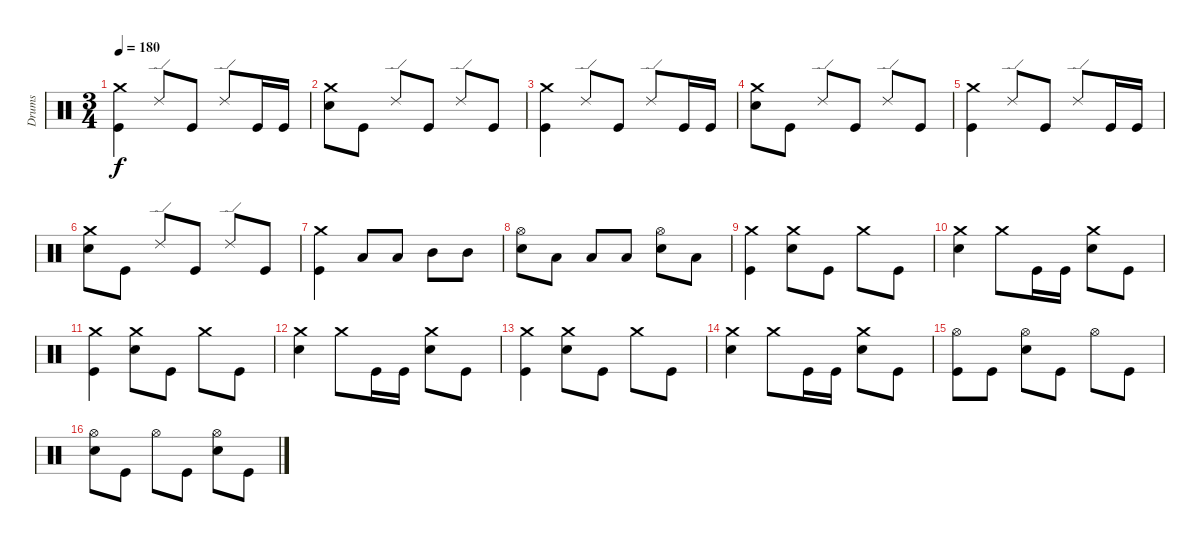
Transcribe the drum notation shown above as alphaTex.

\track ("Drums" "Drums") {instrument percussion}
\staff {score}
\articulation defaults
\ts (3 4)
\tempo 180
\clef neutral
\ks c
("Crash medium (hit)" "Kick (hit)").4{dy f} "Ride (edge) 2".8 "Kick (hit)".8 "Ride (edge) 2".8 "Kick (hit)".16 "Kick (hit)".16 |
("Crash medium (hit)" "Electric Snare (hit)").8 "Kick (hit)".8 "Ride (edge) 2".8 "Kick (hit)".8 "Ride (edge) 2".8 "Kick (hit)".8 |
("Crash medium (hit)" "Kick (hit)").4 "Ride (edge) 2".8 "Kick (hit)".8 "Ride (edge) 2".8 "Kick (hit)".16 "Kick (hit)".16 |
("Crash medium (hit)" "Electric Snare (hit)").8 "Kick (hit)".8 "Ride (edge) 2".8 "Kick (hit)".8 "Ride (edge) 2".8 "Kick (hit)".8 |
("Crash medium (hit)" "Kick (hit)").4 "Ride (edge) 2".8 "Kick (hit)".8 "Ride (edge) 2".8 "Kick (hit)".16 "Kick (hit)".16 |
("Crash medium (hit)" "Electric Snare (hit)").8 "Kick (hit)".8 "Ride (edge) 2".8 "Kick (hit)".8 "Ride (edge) 2".8 "Kick (hit)".8 |
("Crash medium (hit)" "Kick (hit)").4 "Low Tom (hit)".8 "Low Tom (hit)".8 "Mid Tom (hit)".8 "Mid Tom (hit)".8 |
("Hi-Hat (open)" "Electric Snare (hit)").8 "Low Floor Tom (hit)".8 "Low Floor Tom (hit)".8 "Low Floor Tom (hit)".8 ("Hi-Hat (open)" "Electric Snare (hit)").8 "Low Floor Tom (hit)".8 |
("Crash medium (hit)" "Kick (hit)").4 ("Crash medium (hit)" "Electric Snare (hit)").8 "Kick (hit)".8 "Crash medium (hit)".8 "Kick (hit)".8 |
("Crash medium (hit)" "Electric Snare (hit)").4 "Crash medium (hit)".8 "Kick (hit)".16 "Kick (hit)".16 ("Crash medium (hit)" "Electric Snare (hit)").8 "Kick (hit)".8 |
("Crash medium (hit)" "Kick (hit)").4 ("Crash medium (hit)" "Electric Snare (hit)").8 "Kick (hit)".8 "Crash medium (hit)".8 "Kick (hit)".8 |
("Crash medium (hit)" "Electric Snare (hit)").4 "Crash medium (hit)".8 "Kick (hit)".16 "Kick (hit)".16 ("Crash medium (hit)" "Electric Snare (hit)").8 "Kick (hit)".8 |
("Crash medium (hit)" "Kick (hit)").4 ("Crash medium (hit)" "Electric Snare (hit)").8 "Kick (hit)".8 "Crash medium (hit)".8 "Kick (hit)".8 |
("Crash medium (hit)" "Electric Snare (hit)").4 "Crash medium (hit)".8 "Kick (hit)".16 "Kick (hit)".16 ("Crash medium (hit)" "Electric Snare (hit)").8 "Kick (hit)".8 |
("Hi-Hat (open)" "Kick (hit)").8 "Kick (hit)".8 ("Hi-Hat (open)" "Electric Snare (hit)").8 "Kick (hit)".8 "Hi-Hat (open)".8 "Kick (hit)".8 |
("Hi-Hat (open)" "Electric Snare (hit)").8 "Kick (hit)".8 "Hi-Hat (open)".8 "Kick (hit)".8 ("Hi-Hat (open)" "Electric Snare (hit)").8 "Kick (hit)".8
